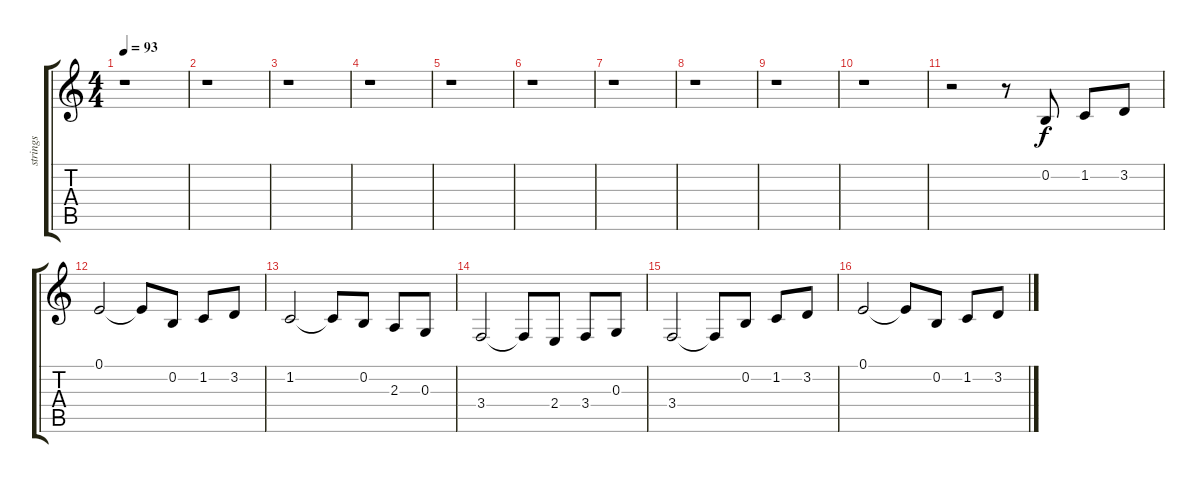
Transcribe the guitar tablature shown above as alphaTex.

\track ("strings" "strings") {instrument stringensemble1}
\staff {score tabs}
\tuning (E4 B3 G3 D3 A2 E2) {hide}
\ts (4 4)
\tempo 93
\clef g2
\ks c
r.1{dy f} |
r.1 |
r.1 |
r.1 |
r.1 |
r.1 |
r.1 |
r.1 |
r.1 |
r.1 |
r.2 r.8 0.2.8 1.2.8 3.2.8 |
0.1.2 0.1{t}.8 0.2.8 1.2.8 3.2.8 |
1.2.2 1.2{t}.8 0.2.8 2.3.8 0.3.8 |
3.4.2 3.4{t}.8 2.4.8 3.4.8 0.3.8 |
3.4.2 3.4{t}.8 0.2.8 1.2.8 3.2.8 |
0.1.2 0.1{t}.8 0.2.8 1.2.8 3.2.8
